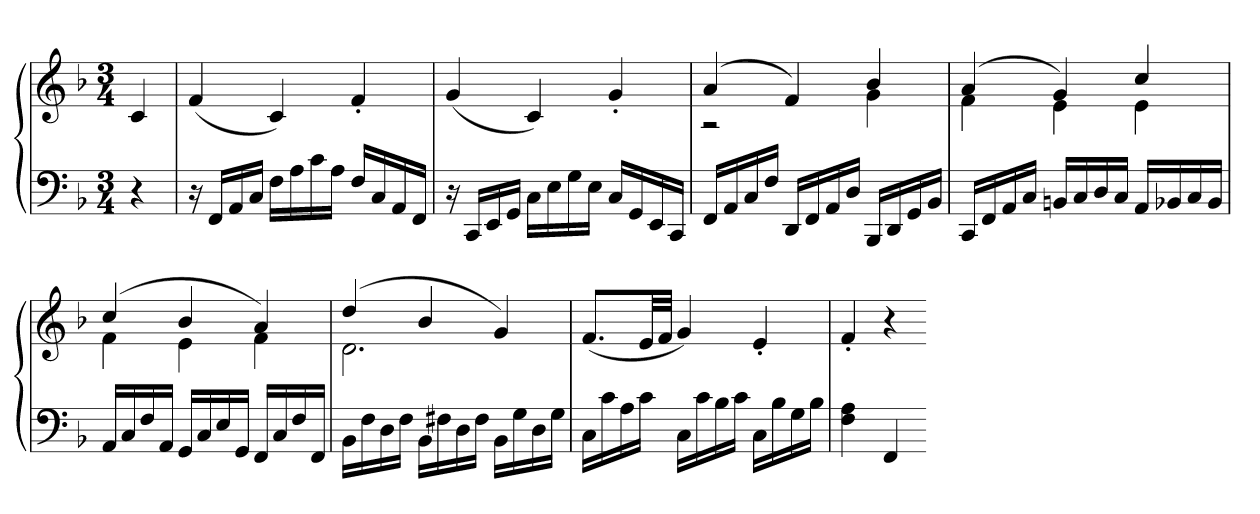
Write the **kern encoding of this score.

**kern	**kern
*part1	*part1
*staff2	*staff1
*clefF4	*clefG2
*k[b-]	*k[b-]
*M3/4	*M3/4
=	=
4r	4c
=	=
16r	(4f
16FFLL	.
16AA	.
16CJJ	.
16FLL	4c)
16A	.
16c	.
16AJJ	.
16FLL	4f'
16C	.
16AA	.
16FFJJ	.
=	=
16r	(4g
16CCLL	.
16EE	.
16GGJJ	.
16CLL	4c)
16E	.
16G	.
16EJJ	.
16CLL	4g'
16GG	.
16EE	.
16CCJJ	.
=	=
*	*^
16FFLL	(4a	2r
16AA	.	.
16C	.	.
16FJJ	.	.
16DDLL	4f)	.
16FF	.	.
16AA	.	.
16DJJ	.	.
16BBB-LL	4b-	4g
16DD	.	.
16GG	.	.
16BB-JJ	.	.
=	=	=
16CCLL	(4a	4f
16FF	.	.
16AA	.	.
16CJJ	.	.
16BBnLL	4g)	4e
16C	.	.
16D	.	.
16CJJ	.	.
16AALL	4cc	4e
16BB-X	.	.
16C	.	.
16BB-JJ	.	.
=	=	=
16AALL	(4cc	4f
16C	.	.
16F	.	.
16AAJJ	.	.
16GGLL	4b-	4e
16C	.	.
16E	.	.
16GGJJ	.	.
16FFLL	4a)	4f
16C	.	.
16F	.	.
16FFJJ	.	.
=	=	=
16BB-LL	(4dd	2.d
16F	.	.
16D	.	.
16FJJ	.	.
16BB-LL	4b-	.
16F#X	.	.
16D	.	.
16F#JJ	.	.
16BB-LL	4g)	.
16G	.	.
16D	.	.
16GJJ	.	.
*	*v	*v
=	=
16CLL	(8.fL
16c	.
16A	.
16cJJ	32eLL
.	32fJJJ
16CLL	4g)
16c	.
16B-	.
16cJJ	.
16CLL	4e'
16B-	.
16G	.
16B-JJ	.
=	=
4F 4A	4f'
4FF	4r
=-	=-
*-	*-
